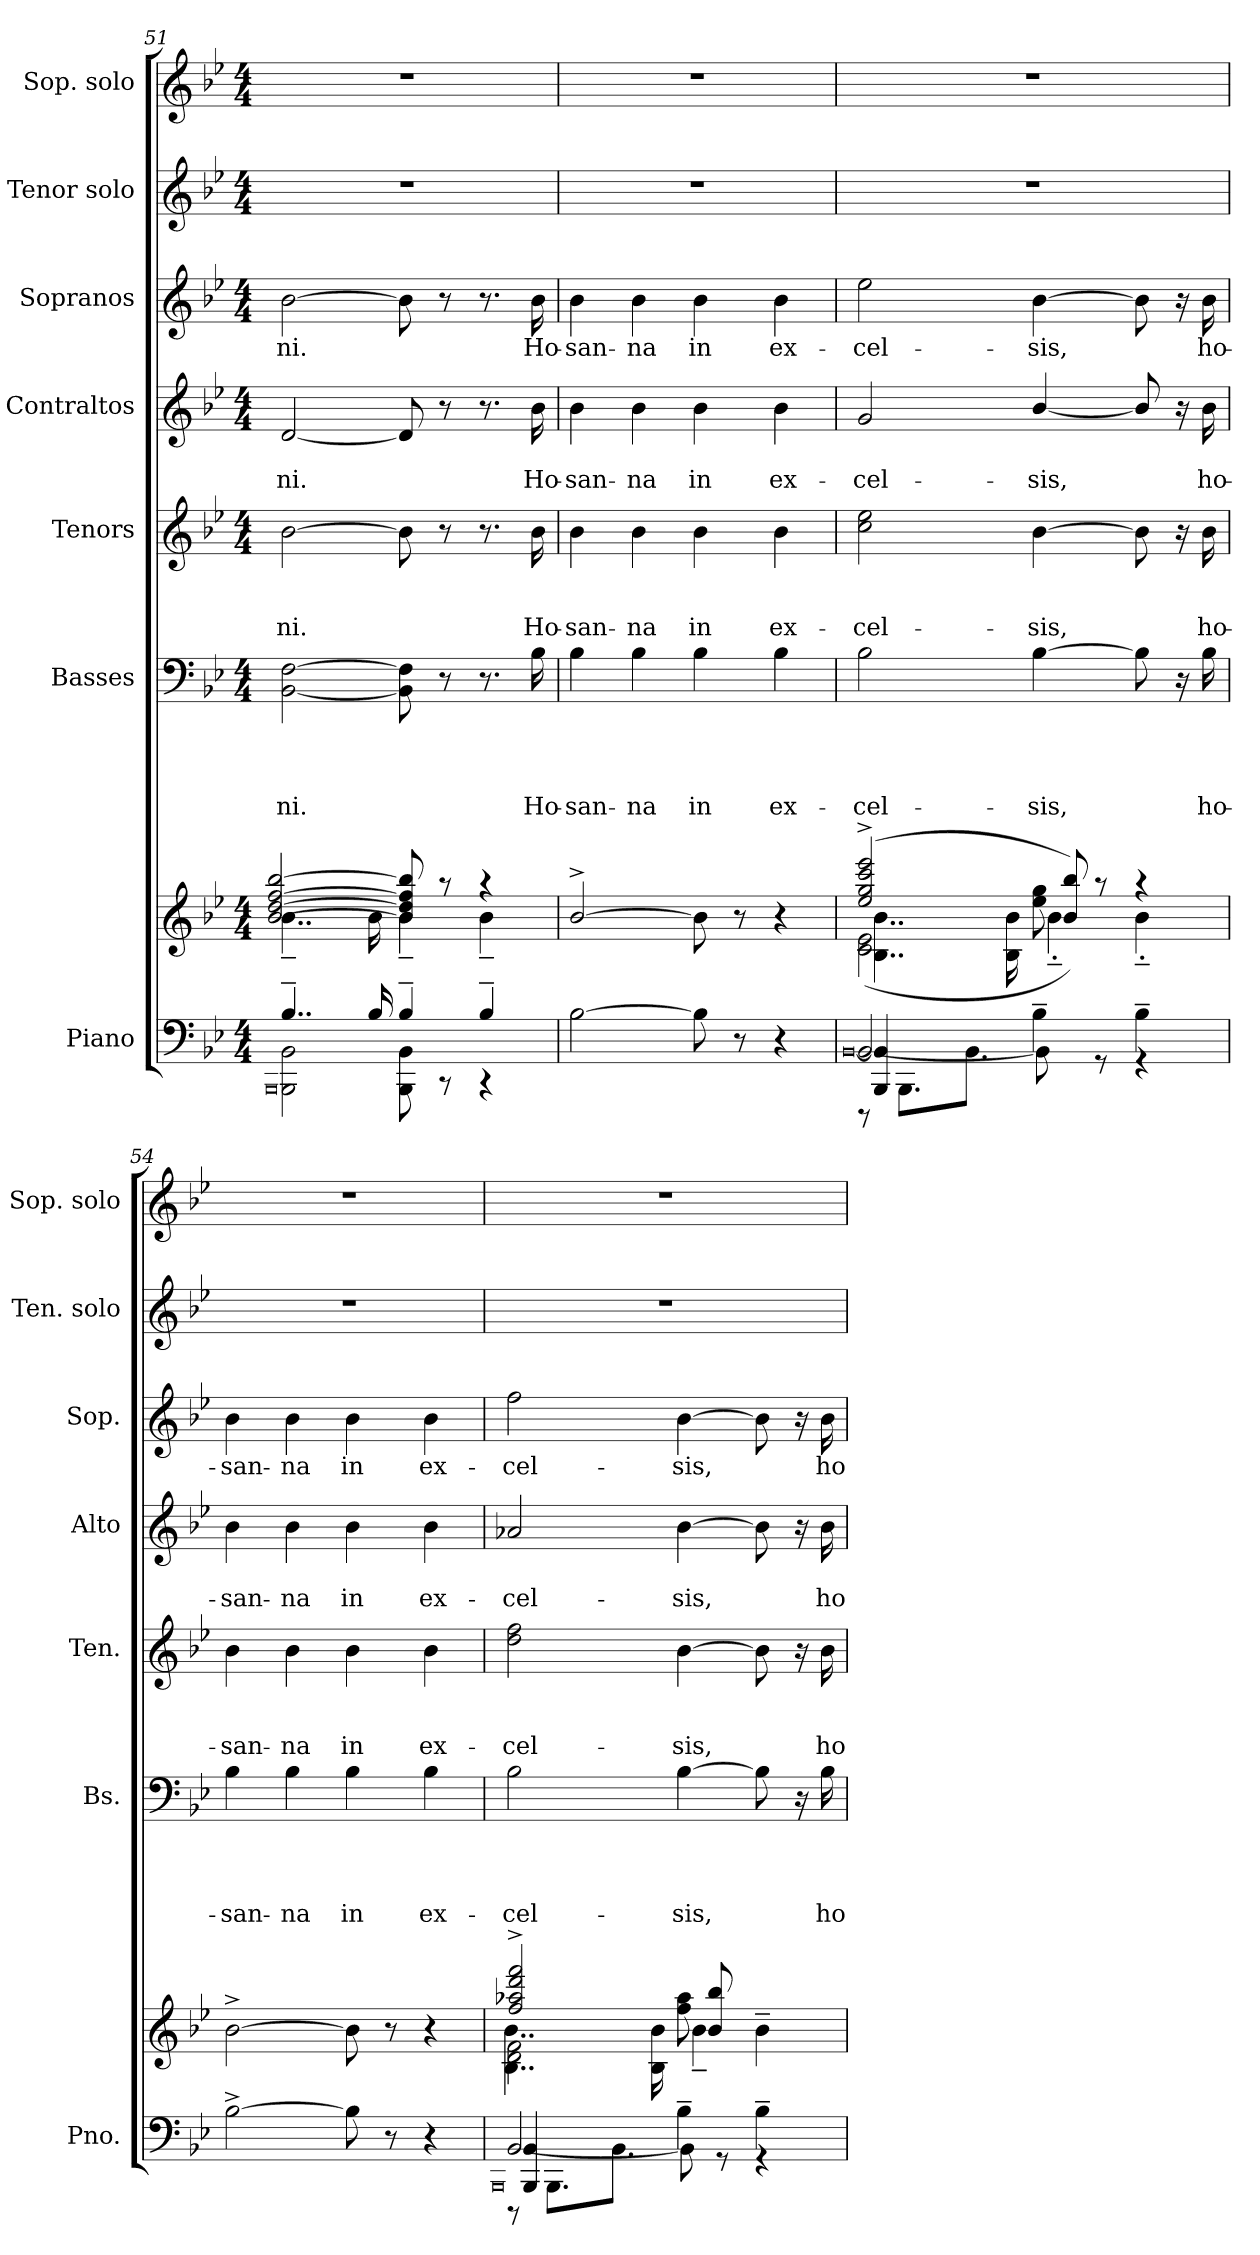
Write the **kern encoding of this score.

**kern	**kern	**kern	**text	**text	**text	**text	**kern	**text	**text	**text	**kern	**text	**text	**kern	**text	**kern	**kern
*part7	*part7	*part6	*part6	*part6	*part6	*part6	*part5	*part5	*part5	*part5	*part4	*part4	*part4	*part3	*part3	*part2	*part1
*staff8	*staff7	*staff6	*staff6	*staff6	*staff6	*staff6	*staff5	*staff5	*staff5	*staff5	*staff4	*staff4	*staff4	*staff3	*staff3	*staff2	*staff1
*I"Piano	*	*I"Basses	*	*	*	*	*I"Tenors	*	*	*	*I"Contraltos	*	*	*I"Sopranos	*	*I"Tenor solo	*I"Sop. solo
*I'Pno.	*	*I'Bs.	*	*	*	*	*I'Ten.	*	*	*	*I'Alto	*	*	*I'Sop.	*	*I'Ten. solo	*I'Sop. solo
*clefF4	*clefG2	*clefF4	*	*	*	*	*clefG2	*	*	*	*clefG2	*	*	*clefG2	*	*clefG2	*clefG2
*	*	*	*	*	*	*	*ITrd7c12	*	*	*	*	*	*	*	*	*ITrd7c12	*
*k[b-e-]	*k[b-e-]	*k[b-e-]	*	*	*	*	*k[b-e-]	*	*	*	*k[b-e-]	*	*	*k[b-e-]	*	*k[b-e-]	*k[b-e-]
*B-:	*B-:	*B-:	*	*	*	*	*B-:	*	*	*	*B-:	*	*	*B-:	*	*B-:	*B-:
*M4/4	*M4/4	*M4/4	*	*	*	*	*M4/4	*	*	*	*M4/4	*	*	*M4/4	*	*M4/4	*M4/4
=51	=51	=51	=51	=51	=51	=51	=51	=51	=51	=51	=51	=51	=51	=51	=51	=51	=51
*^	*	*	*	*	*	*	*	*	*	*	*	*	*	*	*	*	*
.	0qBBB-	.	.	.	.	.	.	.	.	.	.	.	.	.	.	.	.	.
*	*^	*^	*	*	*	*	*	*	*	*	*	*	*	*	*	*	*	*
*	*	*	*	*^	*	*	*	*	*	*	*	*	*	*	*	*	*	*	*	*
!	!	!	!	!	!	!	!	!	!	!LO:LY:b	!	!	!	!LO:LY:b	!	!	!LO:LY:b	!	!LO:LY:b	!	!
4..B-~>/	2BBB-\ 2BB-\	1ryy	1ryy	4..b-~>\	[>2b-/ [>2dd/ [>2ff/ [>2bb-/	[<2BB-\ [>2F\	.	.	.	-ni.	[>2B-\	.	.	-ni.	[<2d/	.	-ni.	[>2b-\	-ni.	1r	1r
16B-/	.	.	.	16b-\	.	.	.	.	.	.	.	.	.	.	.	.	.	.	.	.	.
4B-~>/	8BBB-\ 8BB-\	.	.	4b-~>\	8b-/] 8dd/] 8ff/] 8bb-/]	8BB-\] 8F\]	.	.	.	.	8B-\]	.	.	.	8d/]	.	.	8b-\]	.	.	.
.	8rCC	.	.	.	8raa	8r	.	.	.	.	8r	.	.	.	8r	.	.	8r	.	.	.
4B-~>/	4rCC	.	.	4b-~>\	4raa	8.r	.	.	.	.	8.r	.	.	.	8.r	.	.	8.r	.	.	.
!	!	!	!	!	!	!	!	!	!	!LO:LY:b	!	!	!	!LO:LY:b	!	!	!LO:LY:b	!	!LO:LY:b	!	!
.	.	.	.	.	.	16B-\	.	.	.	Ho-	16B-\	.	.	Ho-	16b-\	.	Ho-	16b-\	Ho-	.	.
!!LO:PB:g=z
=52	=52	=52	=52	=52	=52	=52	=52	=52	=52	=52	=52	=52	=52	=52	=52	=52	=52	=52	=52	=52	=52
!	!	!	!	!	!	!	!	!	!	!LO:LY:b	!	!	!	!LO:LY:b	!	!	!LO:LY:b	!	!LO:LY:b	!	!
[>2B-\	1ryy	1ryy	1ryy	1ryy	[>2b-^>/	4B-\	.	.	.	-san-	4B-\	.	.	-san-	4b-\	.	-san-	4b-\	-san-	1r	1r
!	!	!	!	!	!	!	!	!	!	!LO:LY:b	!	!	!	!LO:LY:b	!	!	!LO:LY:b	!	!LO:LY:b	!	!
.	.	.	.	.	.	4B-\	.	.	.	-na	4B-\	.	.	-na	4b-\	.	-na	4b-\	-na	.	.
!	!	!	!	!	!	!	!	!	!	!LO:LY:b	!	!	!	!LO:LY:b	!	!	!LO:LY:b	!	!LO:LY:b	!	!
8B-\]	.	.	.	.	8b-\]	4B-\	.	.	.	in	4B-\	.	.	in	4b-\	.	in	4b-\	in	.	.
8r	.	.	.	.	8r	.	.	.	.	.	.	.	.	.	.	.	.	.	.	.	.
!	!	!	!	!	!	!	!	!	!	!LO:LY:b	!	!	!	!LO:LY:b	!	!	!LO:LY:b	!	!LO:LY:b	!	!
4r	.	.	.	.	4r	4B-\	.	.	.	ex-	4B-\	.	.	ex-	4b-\	.	ex-	4b-\	ex-	.	.
=53	=53	=53	=53	=53	=53	=53	=53	=53	=53	=53	=53	=53	=53	=53	=53	=53	=53	=53	=53	=53	=53
.	.	[>0qBB-	.	.	.	.	.	.	.	.	.	.	.	.	.	.	.	.	.	.	.
!	!	!	!	!	!	!	!	!	!	!LO:LY:b	!	!	!	!LO:LY:b	!	!	!LO:LY:b	!	!LO:LY:b	!	!
8rDDD	[>2BB-/	4BBB-/ 4BB-/]	2c\ 2e-\	4..B-\ 4..b-\	(>(<2ee-/^> 2gg/^> 2ccc/^> 2eee-/^>	2B-\	.	.	.	-cel-	2c\ 2e-\	.	.	-cel-	2g/	.	-cel-	2ee-\	-cel-	1r	1r
8.BBB-\L	.	.	.	.	.	.	.	.	.	.	.	.	.	.	.	.	.	.	.	.	.
.	.	2.ryy	.	.	.	.	.	.	.	.	.	.	.	.	.	.	.	.	.	.	.
8.BB-\J	.	.	.	.	.	.	.	.	.	.	.	.	.	.	.	.	.	.	.	.	.
.	.	.	.	16B-\ 16b-\	.	.	.	.	.	.	.	.	.	.	.	.	.	.	.	.	.
!	!	!	!	!	!	!	!	!	!	!LO:LY:b	!	!	!	!LO:LY:b	!	!	!LO:LY:b	!	!LO:LY:b	!	!
4B-~<\	8BB-\]	.	8ee-\ 8gg\	4b-'>~>\	8b-/ 8bb-/))	[>4B-\	.	.	.	-sis,	[>4B-\	.	.	-sis,	[<4b-/	.	-sis,	[>4b-\	-sis,	.	.
.	8rGG	.	4.ryy	.	8raa	.	.	.	.	.	.	.	.	.	.	.	.	.	.	.	.
4B-~<\	4rGG	.	.	4b-'>~>\	4raa	8B-\]	.	.	.	.	8B-\]	.	.	.	8b-/]	.	.	8b-\]	.	.	.
.	.	.	.	.	.	16r	.	.	.	.	16r	.	.	.	16r	.	.	16r	.	.	.
!	!	!	!	!	!	!	!	!	!	!LO:LY:b	!	!	!	!LO:LY:b	!	!	!LO:LY:b	!	!LO:LY:b	!	!
.	.	.	.	.	.	16B-\	.	.	.	ho-	16B-\	.	.	ho-	16b-\	.	ho-	16b-\	ho-	.	.
=54	=54	=54	=54	=54	=54	=54	=54	=54	=54	=54	=54	=54	=54	=54	=54	=54	=54	=54	=54	=54	=54
!	!	!	!	!	!	!	!	!	!	!LO:LY:b	!	!	!	!LO:LY:b	!	!	!LO:LY:b	!	!LO:LY:b	!	!
[>2B-^>\	1ryy	1ryy	1ryy	1ryy	[>2b-^>\	4B-\	.	.	.	-san-	4B-\	.	.	-san-	4b-\	.	-san-	4b-\	-san-	1r	1r
!	!	!	!	!	!	!	!	!	!	!LO:LY:b	!	!	!	!LO:LY:b	!	!	!LO:LY:b	!	!LO:LY:b	!	!
.	.	.	.	.	.	4B-\	.	.	.	-na	4B-\	.	.	-na	4b-\	.	-na	4b-\	-na	.	.
!	!	!	!	!	!	!	!	!	!	!LO:LY:b	!	!	!	!LO:LY:b	!	!	!LO:LY:b	!	!LO:LY:b	!	!
8B-\]	.	.	.	.	8b-\]	4B-\	.	.	.	in	4B-\	.	.	in	4b-\	.	in	4b-\	in	.	.
8r	.	.	.	.	8r	.	.	.	.	.	.	.	.	.	.	.	.	.	.	.	.
!	!	!	!	!	!	!	!	!	!	!LO:LY:b	!	!	!	!LO:LY:b	!	!	!LO:LY:b	!	!LO:LY:b	!	!
4r	.	.	.	.	4r	4B-\	.	.	.	ex-	4B-\	.	.	ex-	4b-\	.	ex-	4b-\	ex-	.	.
=55	=55	=55	=55	=55	=55	=55	=55	=55	=55	=55	=55	=55	=55	=55	=55	=55	=55	=55	=55	=55	=55
.	.	0qBBB-	.	.	.	.	.	.	.	.	.	.	.	.	.	.	.	.	.	.	.
!	!	!	!	!	!	!	!	!	!	!LO:LY:b	!	!	!	!LO:LY:b	!	!	!LO:LY:b	!	!LO:LY:b	!	!
8rDDD	[>2BB-/	4BBB-/ 4BB-/	2d\ 2f\	4..B-\ 4..b-\	2ff/^> 2aa-X/^> 2ddd/^> 2fff/^>	2B-\	.	.	.	-cel-	2d\ 2f\	.	.	-cel-	2a-X/	.	-cel-	2ff\	-cel-	1r	1r
8.BBB-\L	.	.	.	.	.	.	.	.	.	.	.	.	.	.	.	.	.	.	.	.	.
.	.	2.ryy	.	.	.	.	.	.	.	.	.	.	.	.	.	.	.	.	.	.	.
8.BB-\J	.	.	.	.	.	.	.	.	.	.	.	.	.	.	.	.	.	.	.	.	.
.	.	.	.	16B-\ 16b-\	.	.	.	.	.	.	.	.	.	.	.	.	.	.	.	.	.
!	!	!	!	!	!	!	!	!	!	!LO:LY:b	!	!	!	!LO:LY:b	!	!	!LO:LY:b	!	!LO:LY:b	!	!
4B-~<\	8BB-\]	.	8ff\ 8aa-i\	4b-~>\	8b-/ 8bb-/	[>4B-\	.	.	.	-sis,	[>4B-\	.	.	-sis,	[>4b-\	.	-sis,	[>4b-\	-sis,	.	.
.	8rGG	.	4.ryy	.	4.ryy	.	.	.	.	.	.	.	.	.	.	.	.	.	.	.	.
4B-~<\	4rGG	.	.	4b-~>\	.	8B-\]	.	.	.	.	8B-\]	.	.	.	8b-\]	.	.	8b-\]	.	.	.
.	.	.	.	.	.	16r	.	.	.	.	16r	.	.	.	16r	.	.	16r	.	.	.
!	!	!	!	!	!	!	!	!	!	!LO:LY:b	!	!	!	!LO:LY:b	!	!	!LO:LY:b	!	!LO:LY:b	!	!
.	.	.	.	.	.	16B-\	.	.	.	ho-	16B-\	.	.	ho-	16b-\	.	ho-	16b-\	ho-	.	.
*v	*v	*v	*	*	*	*	*	*	*	*	*	*	*	*	*	*	*	*	*	*	*
*	*v	*v	*v	*	*	*	*	*	*	*	*	*	*	*	*	*	*	*	*
=	=	=	=	=	=	=	=	=	=	=	=	=	=	=	=	=	=
*-	*-	*-	*-	*-	*-	*-	*-	*-	*-	*-	*-	*-	*-	*-	*-	*-	*-
